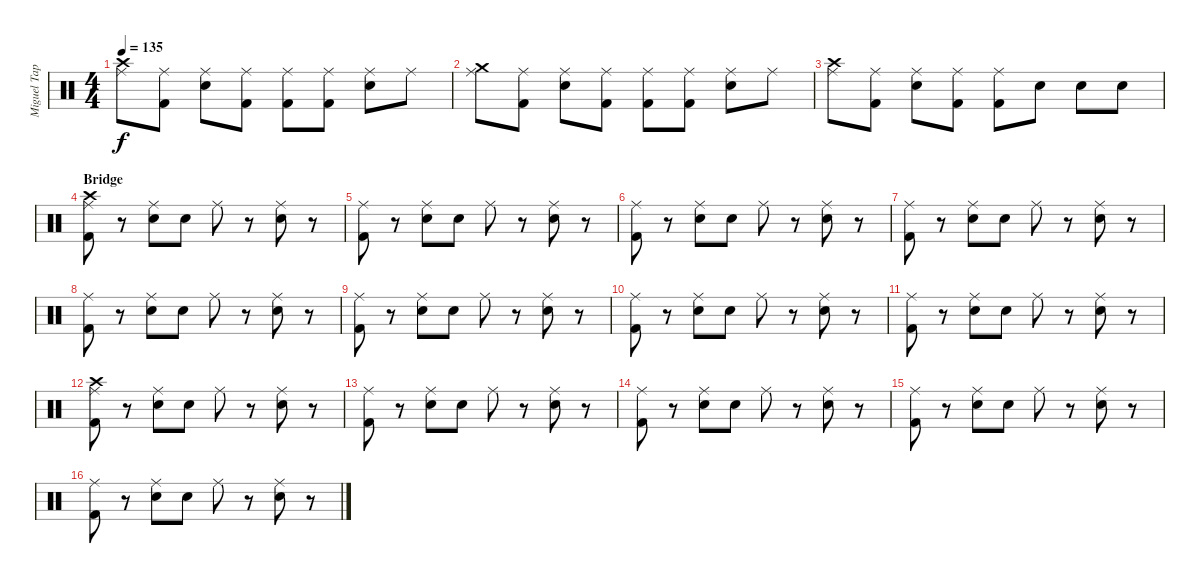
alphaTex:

\track ("Miguel Tapia" "Miguel Tap") {instrument percussion}
\staff {score}
\articulation defaults
\ts (4 4)
\tempo 135
\clef neutral
\ks c
("Ride (middle)" "Crash high (hit)").8{dy f} ("Ride (middle)" "Kick (hit) 2").8 ("Ride (middle)" "Snare (hit) 2").8 ("Ride (middle)" "Kick (hit) 2").8 ("Ride (middle)" "Kick (hit) 2").8 ("Ride (middle)" "Kick (hit) 2").8 ("Ride (middle)" "Snare (hit) 2").8 "Ride (middle)".8 |
("Ride (middle)" "Crash medium (hit)").8 ("Ride (middle)" "Kick (hit) 2").8 ("Ride (middle)" "Snare (hit) 2").8 ("Ride (middle)" "Kick (hit) 2").8 ("Ride (middle)" "Kick (hit) 2").8 ("Ride (middle)" "Kick (hit) 2").8 ("Ride (middle)" "Snare (hit) 2").8 "Ride (middle)".8 |
("Ride (middle)" "Crash high (hit)").8 ("Ride (middle)" "Kick (hit) 2").8 ("Ride (middle)" "Snare (hit) 2").8 ("Ride (middle)" "Kick (hit) 2").8 ("Ride (middle)" "Kick (hit) 2").8 "Snare (hit) 2".8 "Snare (hit) 2".8 "Snare (hit) 2".8 |
\section ("" "Bridge")
("Ride (middle)" "Kick (hit) 2" "Crash high (hit)").8 r.8 ("Ride (middle)" "Snare (hit) 2").8 "Snare (hit) 2".8 "Ride (middle)".8 r.8 ("Ride (middle)" "Snare (hit) 2").8 r.8 |
("Ride (middle)" "Kick (hit) 2").8 r.8 ("Ride (middle)" "Snare (hit) 2").8 "Snare (hit) 2".8 "Ride (middle)".8 r.8 ("Ride (middle)" "Snare (hit) 2").8 r.8 |
("Ride (middle)" "Kick (hit) 2").8 r.8 ("Ride (middle)" "Snare (hit) 2").8 "Snare (hit) 2".8 "Ride (middle)".8 r.8 ("Ride (middle)" "Snare (hit) 2").8 r.8 |
("Ride (middle)" "Kick (hit) 2").8 r.8 ("Ride (middle)" "Snare (hit) 2").8 "Snare (hit) 2".8 "Ride (middle)".8 r.8 ("Ride (middle)" "Snare (hit) 2").8 r.8 |
("Ride (middle)" "Kick (hit) 2").8 r.8 ("Ride (middle)" "Snare (hit) 2").8 "Snare (hit) 2".8 "Ride (middle)".8 r.8 ("Ride (middle)" "Snare (hit) 2").8 r.8 |
("Ride (middle)" "Kick (hit) 2").8 r.8 ("Ride (middle)" "Snare (hit) 2").8 "Snare (hit) 2".8 "Ride (middle)".8 r.8 ("Ride (middle)" "Snare (hit) 2").8 r.8 |
("Ride (middle)" "Kick (hit) 2").8 r.8 ("Ride (middle)" "Snare (hit) 2").8 "Snare (hit) 2".8 "Ride (middle)".8 r.8 ("Ride (middle)" "Snare (hit) 2").8 r.8 |
("Ride (middle)" "Kick (hit) 2").8 r.8 ("Ride (middle)" "Snare (hit) 2").8 "Snare (hit) 2".8 "Ride (middle)".8 r.8 ("Ride (middle)" "Snare (hit) 2").8 r.8 |
("Ride (middle)" "Kick (hit) 2" "Crash high (hit)").8 r.8 ("Ride (middle)" "Snare (hit) 2").8 "Snare (hit) 2".8 "Ride (middle)".8 r.8 ("Ride (middle)" "Snare (hit) 2").8 r.8 |
("Ride (middle)" "Kick (hit) 2").8 r.8 ("Ride (middle)" "Snare (hit) 2").8 "Snare (hit) 2".8 "Ride (middle)".8 r.8 ("Ride (middle)" "Snare (hit) 2").8 r.8 |
("Ride (middle)" "Kick (hit) 2").8 r.8 ("Ride (middle)" "Snare (hit) 2").8 "Snare (hit) 2".8 "Ride (middle)".8 r.8 ("Ride (middle)" "Snare (hit) 2").8 r.8 |
("Ride (middle)" "Kick (hit) 2").8 r.8 ("Ride (middle)" "Snare (hit) 2").8 "Snare (hit) 2".8 "Ride (middle)".8 r.8 ("Ride (middle)" "Snare (hit) 2").8 r.8 |
("Ride (middle)" "Kick (hit) 2").8 r.8 ("Ride (middle)" "Snare (hit) 2").8 "Snare (hit) 2".8 "Ride (middle)".8 r.8 ("Ride (middle)" "Snare (hit) 2").8 r.8
